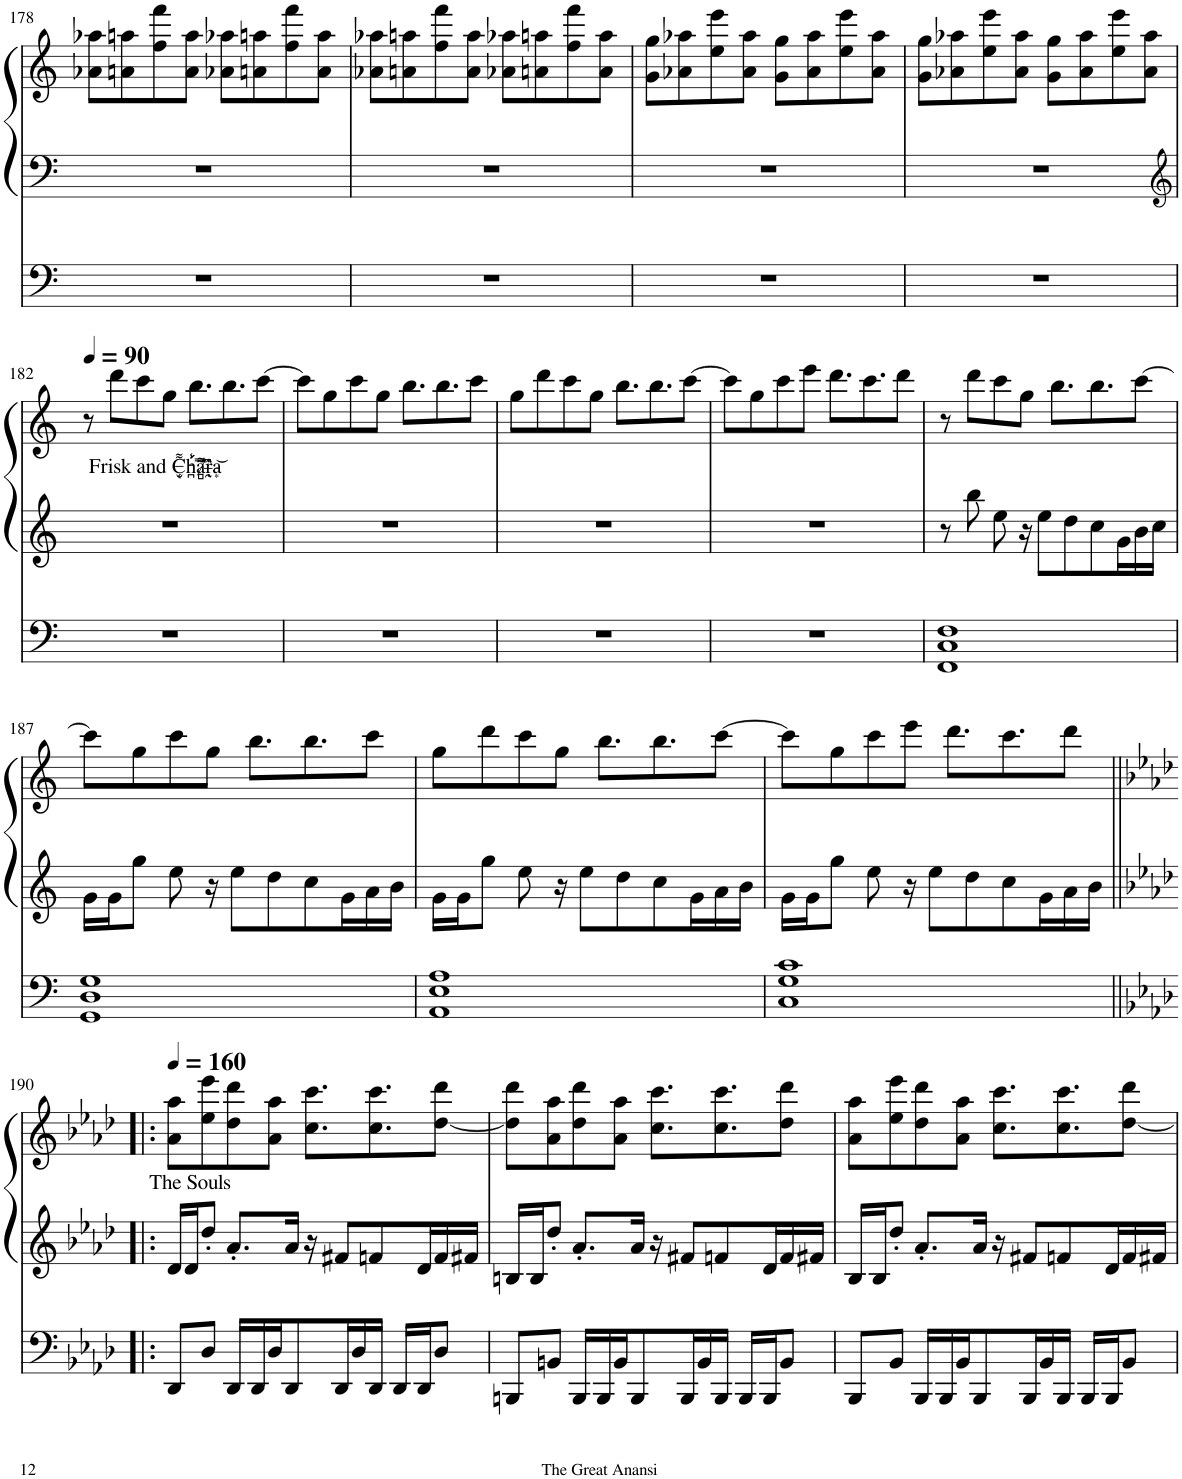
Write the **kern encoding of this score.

**kern	**kern	**kern
*part1	*part1	*part1
*staff3	*staff2	*staff1
*I"Piano	*	*
*I'Pno.	*	*
!!LO:PB:g=z
*clefF4	*clefF4	*clefG2
*k[]	*k[]	*k[]
*M4/4	*M4/4	*M4/4
=178	=178	=178
1r	1r	8a-X\ 8aa-X\L
.	.	8an\ 8aan\
.	.	8ff\ 8fff\
.	.	8a\ 8aa\J
.	.	8a-X\ 8aa-X\L
.	.	8an\ 8aan\
.	.	8ff\ 8fff\
.	.	8a\ 8aa\J
=179	=179	=179
1r	1r	8a-X\ 8aa-X\L
.	.	8an\ 8aan\
.	.	8ff\ 8fff\
.	.	8a\ 8aa\J
.	.	8a-X\ 8aa-X\L
.	.	8an\ 8aan\
.	.	8ff\ 8fff\
.	.	8a\ 8aa\J
=180	=180	=180
1r	1r	8g\ 8gg\L
.	.	8a-X\ 8aa-X\
.	.	8ee\ 8eee\
.	.	8a-\ 8aa-\J
.	.	8g\ 8gg\L
.	.	8a-\ 8aa-\
.	.	8ee\ 8eee\
.	.	8a-\ 8aa-\J
=181	=181	=181
1r	1r	8g\ 8gg\L
.	.	8a-X\ 8aa-X\
.	.	8ee\ 8eee\
.	.	8a-\ 8aa-\J
.	.	8g\ 8gg\L
.	.	8a-\ 8aa-\
.	.	8ee\ 8eee\
.	.	8a-\ 8aa-\J
!!LO:LB:g=z
=182	=182	=182
*	*clefG2	*
*	*	*MM90
!	!	!LO:TX:b:t=Frisk and C̶̜̜̮͌h̵̪̾́̇ä̸̻́͌̿͘ṙ̶̯͆̂ͅa̵͙͝
1r	1r	8r
.	.	8ddd\L
.	.	8ccc\
.	.	8gg\J
.	.	8.bb\L
.	.	8.bb\
.	.	[8ccc\J
=183	=183	=183
1r	1r	8ccc\L]
.	.	8gg\
.	.	8ccc\
.	.	8gg\J
.	.	8.bb\L
.	.	8.bb\
.	.	8ccc\J
=184	=184	=184
1r	1r	8gg\L
.	.	8ddd\
.	.	8ccc\
.	.	8gg\J
.	.	8.bb\L
.	.	8.bb\
.	.	[8ccc\J
=185	=185	=185
1r	1r	8ccc\L]
.	.	8gg\
.	.	8ccc\
.	.	8eee\J
.	.	8.ddd\L
.	.	8.ccc\
.	.	8ddd\J
=186	=186	=186
1FF 1C 1F	8r	8r
.	8bb\	8ddd\L
.	8ee\	8ccc\
.	16r	8gg\J
.	8ee\L	.
.	.	8.bb\L
.	8dd\	.
.	8cc\	8.bb\
.	16g\L	.
.	16b\	[8ccc\J
.	16cc\JJ	.
!!LO:LB:g=z
=187	=187	=187
1GG 1D 1G	16g\LL	8ccc\L]
.	16g\J	.
.	8gg\J	8gg\
.	8ee\	8ccc\
.	16r	8gg\J
.	8ee\L	.
.	.	8.bb\L
.	8dd\	.
.	8cc\	8.bb\
.	16g\L	.
.	16a\	8ccc\J
.	16b\JJ	.
=188	=188	=188
1AA 1E 1A	16g\LL	8gg\L
.	16g\J	.
.	8gg\J	8ddd\
.	8ee\	8ccc\
.	16r	8gg\J
.	8ee\L	.
.	.	8.bb\L
.	8dd\	.
.	8cc\	8.bb\
.	16g\L	.
.	16a\	[8ccc\J
.	16b\JJ	.
=189	=189	=189
1C 1G 1c	16g\LL	8ccc\L]
.	16g\J	.
.	8gg\J	8gg\
.	8ee\	8ccc\
.	16r	8eee\J
.	8ee\L	.
.	.	8.ddd\L
.	8dd\	.
.	8cc\	8.ccc\
.	16g\L	.
.	16a\	8ddd\J
.	16b\JJ	.
!!LO:LB:g=z
=190!|:	=190!|:	=190!|:
*k[b-e-a-d-]	*k[b-e-a-d-]	*k[b-e-a-d-]
*	*	*MM160
!	!	!LO:TX:b:t=The Souls
8DD-/L	16d-/LL	8a-\ 8aa-\L
.	16d-/J	.
8D-/J	8dd-'/J	8ee-\ 8eee-\
16DD-/LL	8.a-'/L	8dd-\ 8ddd-\
16DD-/	.	.
16D-/J	.	8a-\ 8aa-\J
8DD-/	16a-/Jk	.
.	16r	8.cc\ 8.ccc\L
16DD-/L	8f#X/L	.
16D-/	.	.
16DD-/JJ	8fn/	8.cc\ 8.ccc\
16DD-/LL	.	.
16DD-/J	16d-/L	.
8D-/J	16f/	[8dd-\ 8ddd-\J
.	16f#X/JJ	.
=191	=191	=191
8BBBn/L	16Bn/LL	8dd-\] 8ddd-\L
.	16B/J	.
8BBn/J	8dd-'/J	8a-\ 8aa-\
16BBB/LL	8.a-'/L	8dd-\ 8ddd-\
16BBB/	.	.
16BB/J	.	8a-\ 8aa-\J
8BBB/	16a-/Jk	.
.	16r	8.cc\ 8.ccc\L
16BBB/L	8f#X/L	.
16BB/	.	.
16BBB/JJ	8fn/	8.cc\ 8.ccc\
16BBB/LL	.	.
16BBB/J	16d-/L	.
8BB/J	16f/	8dd-\ 8ddd-\J
.	16f#X/JJ	.
=192	=192	=192
8BBB-/L	16B-/LL	8a-\ 8aa-\L
.	16B-/J	.
8BB-/J	8dd-'/J	8ee-\ 8eee-\
16BBB-/LL	8.a-'/L	8dd-\ 8ddd-\
16BBB-/	.	.
16BB-/J	.	8a-\ 8aa-\J
8BBB-/	16a-/Jk	.
.	16r	8.cc\ 8.ccc\L
16BBB-/L	8f#X/L	.
16BB-/	.	.
16BBB-/JJ	8fn/	8.cc\ 8.ccc\
16BBB-/LL	.	.
16BBB-/J	16d-/L	.
8BB-/J	16f/	[8dd-\ 8ddd-\J
.	16f#X/JJ	.
=	=	=
*-	*-	*-
